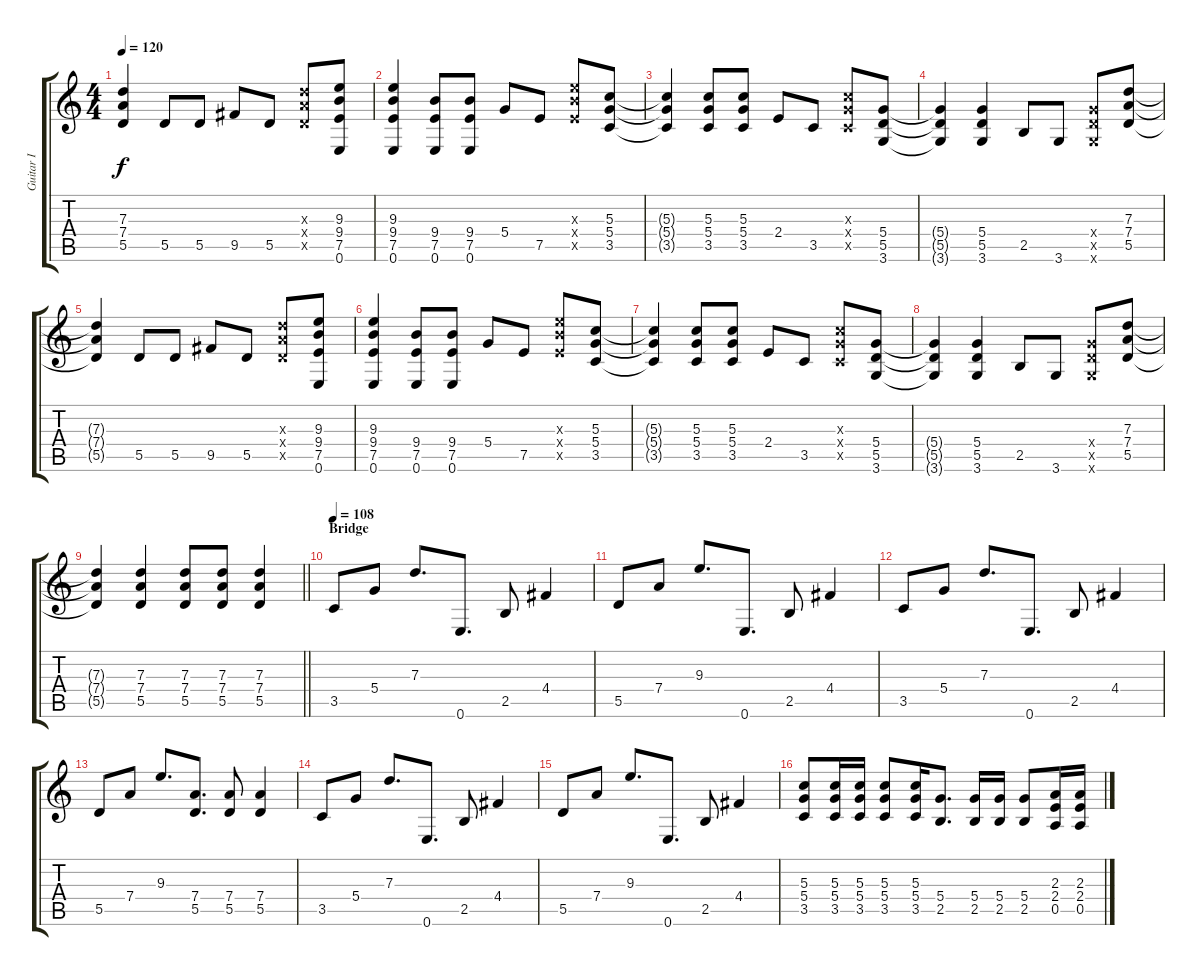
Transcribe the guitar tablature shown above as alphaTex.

\track ("Guitar I" "Guitar I") {instrument distortionguitar}
\staff {score tabs}
\tuning (E4 B3 G3 D3 A2 E2) {hide}
\ts (4 4)
\tempo 120
\clef g2
\ks c
(7.3{t} 7.4{t} 5.5{t}).4{dy f} 5.5.8 5.5.8 9.5.8 5.5.8 (7.3{x} 7.4{x} 5.5{x}).8 (9.3 9.4 7.5 0.6).8 |
(9.3 9.4 7.5 0.6).4 (9.4 7.5 0.6).8 (9.4 7.5 0.6).8 5.4.8 7.5.8 (9.3{x} 9.4{x} 7.5{x}).8 (5.3 5.4 3.5).8 |
(5.3{t} 5.4{t} 3.5{t}).4 (5.3 5.4 3.5).8 (5.3 5.4 3.5).8 2.4.8 3.5.8 (5.3{x} 5.4{x} 3.5{x}).8 (5.4 5.5 3.6).8 |
(5.4{t} 5.5{t} 3.6{t}).4 (5.4 5.5 3.6).4 2.5.8 3.6.8 (5.4{x} 5.5{x} 3.6{x}).8 (7.3 7.4 5.5).8 |
(7.3{t} 7.4{t} 5.5{t}).4 5.5.8 5.5.8 9.5.8 5.5.8 (7.3{x} 7.4{x} 5.5{x}).8 (9.3 9.4 7.5 0.6).8 |
(9.3 9.4 7.5 0.6).4 (9.4 7.5 0.6).8 (9.4 7.5 0.6).8 5.4.8 7.5.8 (9.3{x} 9.4{x} 7.5{x}).8 (5.3 5.4 3.5).8 |
(5.3{t} 5.4{t} 3.5{t}).4 (5.3 5.4 3.5).8 (5.3 5.4 3.5).8 2.4.8 3.5.8 (5.3{x} 5.4{x} 3.5{x}).8 (5.4 5.5 3.6).8 |
(5.4{t} 5.5{t} 3.6{t}).4 (5.4 5.5 3.6).4 2.5.8 3.6.8 (5.4{x} 5.5{x} 3.6{x}).8 (7.3 7.4 5.5).8 |
\barLineRight lightlight
(7.3{t} 7.4{t} 5.5{t}).4 (7.3 7.4 5.5).4 (7.3 7.4 5.5).8 (7.3 7.4 5.5).8 (7.3 7.4 5.5).4 |
\section ("" "Bridge")
\tempo 108
3.5.8 5.4.8 7.3.8{d} 0.6.8{d} 2.5.8 4.4.4 |
5.5.8 7.4.8 9.3.8{d} 0.6.8{d} 2.5.8 4.4.4 |
3.5.8 5.4.8 7.3.8{d} 0.6.8{d} 2.5.8 4.4.4 |
5.5.8 7.4.8 9.3.8{d} (7.4 5.5).8{d} (7.4 5.5).8 (7.4 5.5).4 |
3.5.8 5.4.8 7.3.8{d} 0.6.8{d} 2.5.8 4.4.4 |
5.5.8 7.4.8 9.3.8{d} 0.6.8{d} 2.5.8 4.4.4 |
(5.3 5.4 3.5).8 (5.3 5.4 3.5).16 (5.3 5.4 3.5).16 (5.3 5.4 3.5).8 (5.3 5.4 3.5).16 (5.4 2.5).8{d} (5.4 2.5).16 (5.4 2.5).16 (5.4 2.5).8 (2.3 2.4 0.5).16 (2.3 2.4 0.5).16
